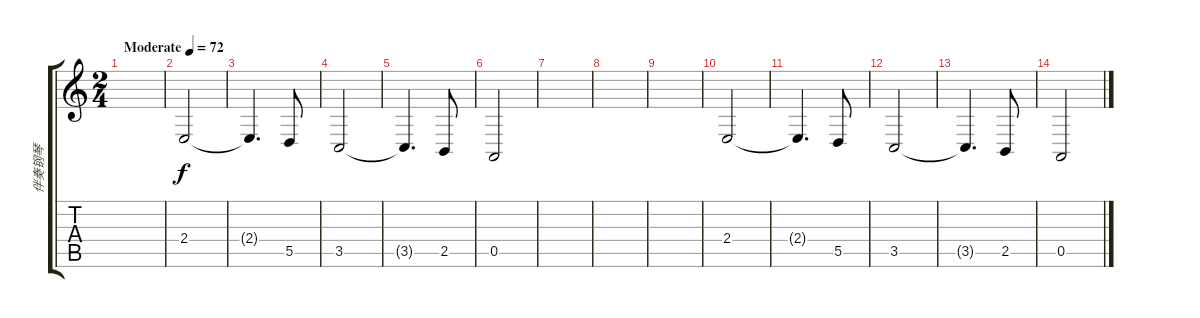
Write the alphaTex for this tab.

\track ("伴奏钢琴" "伴奏钢琴") {instrument electricgrandpiano}
\staff {score tabs}
\tuning (E4 B3 G3 D3 A2 E2) {hide}
\ts (2 4)
\tempo (72 "Moderate")
\clef g2
\ks c
|
2.4.2 |
2.4{t}.4{d} 5.5.8 |
3.5.2 |
3.5{t}.4{d} 2.5.8 |
0.5.2 |
|
|
|
2.4.2 |
2.4{t}.4{d} 5.5.8 |
3.5.2 |
3.5{t}.4{d} 2.5.8 |
0.5.2
